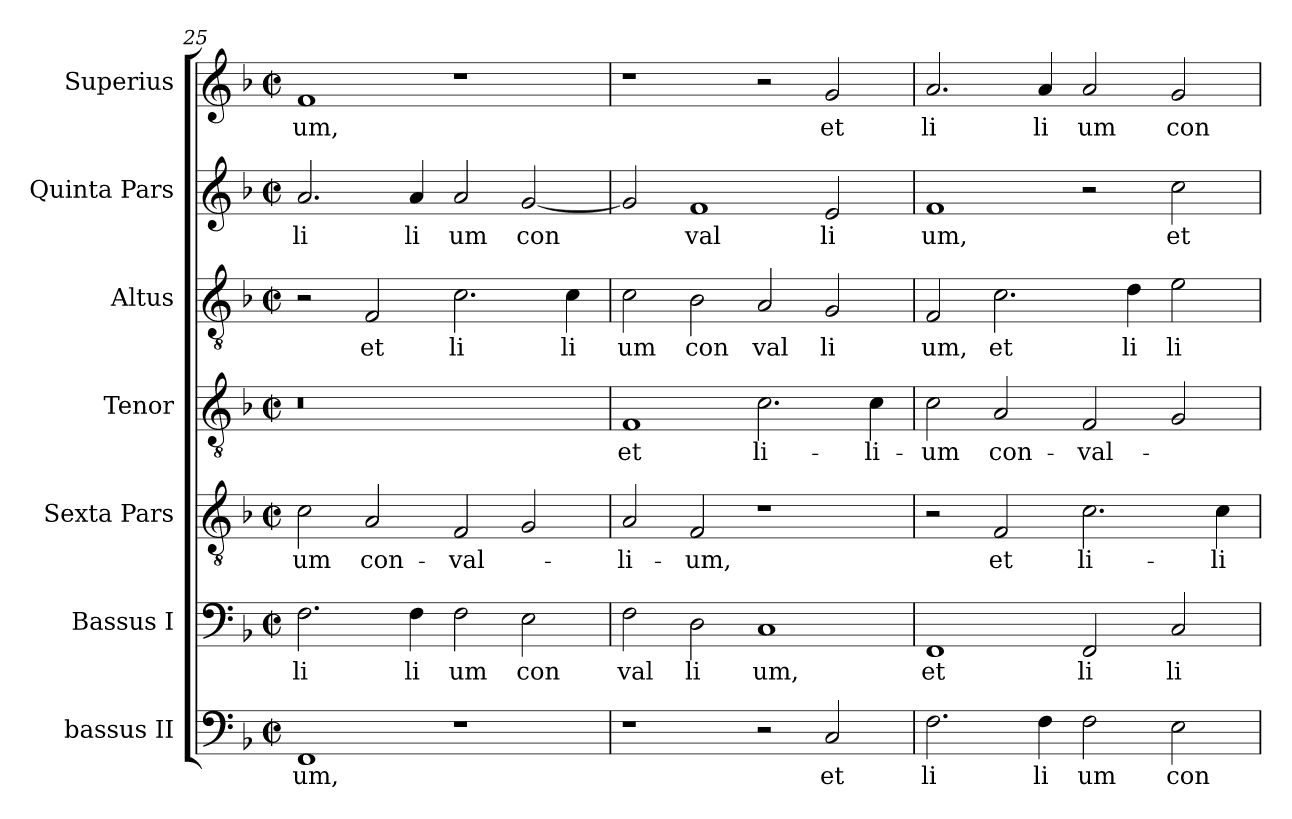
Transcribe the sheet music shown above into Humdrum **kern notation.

**kern	**text	**kern	**text	**kern	**text	**kern	**text	**kern	**text	**kern	**text	**kern	**text
*part7	*part7	*part6	*part6	*part5	*part5	*part4	*part4	*part3	*part3	*part2	*part2	*part1	*part1
*staff7	*staff7	*staff6	*staff6	*staff5	*staff5	*staff4	*staff4	*staff3	*staff3	*staff2	*staff2	*staff1	*staff1
*I"bassus II	*	*I"Bassus I	*	*I"Sexta Pars	*	*I"Tenor	*	*I"Altus	*	*I"Quinta Pars	*	*I"Superius	*
*clefF4	*	*clefF4	*	*clefGv2	*	*clefGv2	*	*clefGv2	*	*clefG2	*	*clefG2	*
*k[b-]	*	*k[b-]	*	*k[b-]	*	*k[b-]	*	*k[b-]	*	*k[b-]	*	*k[b-]	*
*F:	*	*F:	*	*F:	*	*F:	*	*F:	*	*F:	*	*F:	*
*M2/2	*	*M2/2	*	*M2/2	*	*M2/2	*	*M2/2	*	*M2/2	*	*M2/2	*
*met(c|)	*	*met(c|)	*	*met(c|)	*	*met(c|)	*	*met(c|)	*	*met(c|)	*	*met(c|)	*
=25	=25	=25	=25	=25	=25	=25	=25	=25	=25	=25	=25	=25	=25
!	!LO:LY:b:cj	!	!LO:LY:b:cj	!	!LO:LY:b:cj	!	!	!	!	!	!LO:LY:b:cj	!	!LO:LY:b:cj
1FF	um,	2.F\	li	2c\	-um	0r	.	2r	.	2.a/	li	1f	um,
!	!	!	!	!	!LO:LY:b:cj	!	!	!	!LO:LY:b:cj	!	!	!	!
.	.	.	.	2A/	con-	.	.	2F/	et	.	.	.	.
!	!	!	!LO:LY:b:cj	!	!	!	!	!	!	!	!LO:LY:b:cj	!	!
.	.	4F\	li	.	.	.	.	.	.	4a/	li	.	.
!	!	!	!LO:LY:b:cj	!	!LO:LY:b	!	!	!	!LO:LY:b:cj	!	!LO:LY:b:cj	!	!
1r	.	2F\	um	2F/	-val-	.	.	2.c\	li	2a/	um	1r	.
!	!	!	!LO:LY:b:cj	!	!	!	!	!	!	!	!LO:LY:b	!	!
.	.	2E\	con	2G/	.	.	.	.	.	[<2g/	con	.	.
!	!	!	!	!	!	!	!	!	!LO:LY:b:cj	!	!	!	!
.	.	.	.	.	.	.	.	4c\	li	.	.	.	.
=26	=26	=26	=26	=26	=26	=26	=26	=26	=26	=26	=26	=26	=26
!	!	!	!LO:LY:b:cj	!	!LO:LY:b:cj	!	!LO:LY:b:cj	!	!LO:LY:b:cj	!	!	!	!
1r	.	2F\	val	2A/	-li-	1F	et	2c\	um	2g/]	.	1r	.
!	!	!	!LO:LY:b:cj	!	!LO:LY:b:cj	!	!	!	!LO:LY:b:cj	!	!LO:LY:b:cj	!	!
.	.	2D\	li	2F/	-um,	.	.	2B-\	con	1f	val	.	.
!	!	!	!LO:LY:b:cj	!	!	!	!LO:LY:b:cj	!	!LO:LY:b:cj	!	!	!	!
2r	.	1C	um,	1r	.	2.c\	li-	2A/	val	.	.	2r	.
!	!LO:LY:b:cj	!	!	!	!	!	!	!	!LO:LY:b:cj	!	!LO:LY:b:cj	!	!LO:LY:b:cj
2C/	et	.	.	.	.	.	.	2G/	li	2e/	li	2g/	et
!	!	!	!	!	!	!	!LO:LY:b:cj	!	!	!	!	!	!
.	.	.	.	.	.	4c\	-li-	.	.	.	.	.	.
=27	=27	=27	=27	=27	=27	=27	=27	=27	=27	=27	=27	=27	=27
!	!LO:LY:b:cj	!	!LO:LY:b:cj	!	!	!	!LO:LY:b:cj	!	!LO:LY:b:cj	!	!LO:LY:b:cj	!	!LO:LY:b:cj
2.F\	li	1FF	et	2r	.	2c\	-um	2F/	um,	1f	um,	2.a/	li
!	!	!	!	!	!LO:LY:b:cj	!	!LO:LY:b:cj	!	!LO:LY:b:cj	!	!	!	!
.	.	.	.	2F/	et	2A/	con-	2.c\	et	.	.	.	.
!	!LO:LY:b:cj	!	!	!	!	!	!	!	!	!	!	!	!LO:LY:b:cj
4F\	li	.	.	.	.	.	.	.	.	.	.	4a/	li
!	!LO:LY:b:cj	!	!LO:LY:b:cj	!	!LO:LY:b:cj	!	!LO:LY:b	!	!	!	!	!	!LO:LY:b:cj
2F\	um	2FF/	li	2.c\	li-	2F/	-val-	.	.	2r	.	2a/	um
!	!	!	!	!	!	!	!	!	!LO:LY:b:cj	!	!	!	!
.	.	.	.	.	.	.	.	4d\	li	.	.	.	.
!	!LO:LY:b:cj	!	!LO:LY:b:cj	!	!	!	!	!	!LO:LY:b:cj	!	!LO:LY:b:cj	!	!LO:LY:b:cj
2E\	con	2C/	li	.	.	2G/	.	2e\	li	2cc\	et	2g/	con
!	!	!	!	!	!LO:LY:b:cj	!	!	!	!	!	!	!	!
.	.	.	.	4c\	-li-	.	.	.	.	.	.	.	.
=	=	=	=	=	=	=	=	=	=	=	=	=	=
*-	*-	*-	*-	*-	*-	*-	*-	*-	*-	*-	*-	*-	*-
